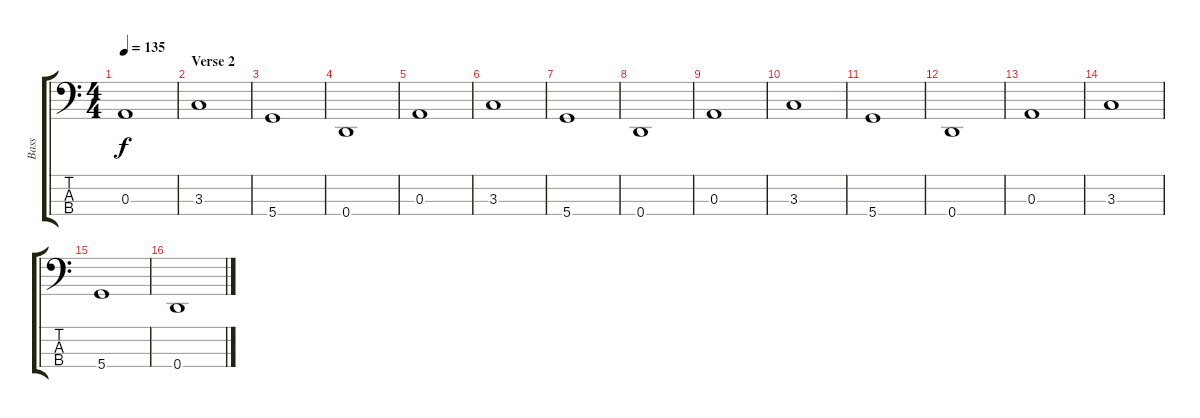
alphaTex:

\track ("Bass" "Bass") {instrument acousticguitarnylon}
\staff {score tabs}
\tuning (G2 D2 A1 D1) {hide}
\ts (4 4)
\tempo 135
\clef f4
\ks c
0.3.1{dy f} |
\section ("" "Verse 2")
3.3.1 |
5.4.1 |
0.4.1 |
0.3.1 |
3.3.1 |
5.4.1 |
0.4.1 |
0.3.1 |
3.3.1 |
5.4.1 |
0.4.1 |
0.3.1 |
3.3.1 |
5.4.1 |
0.4.1
